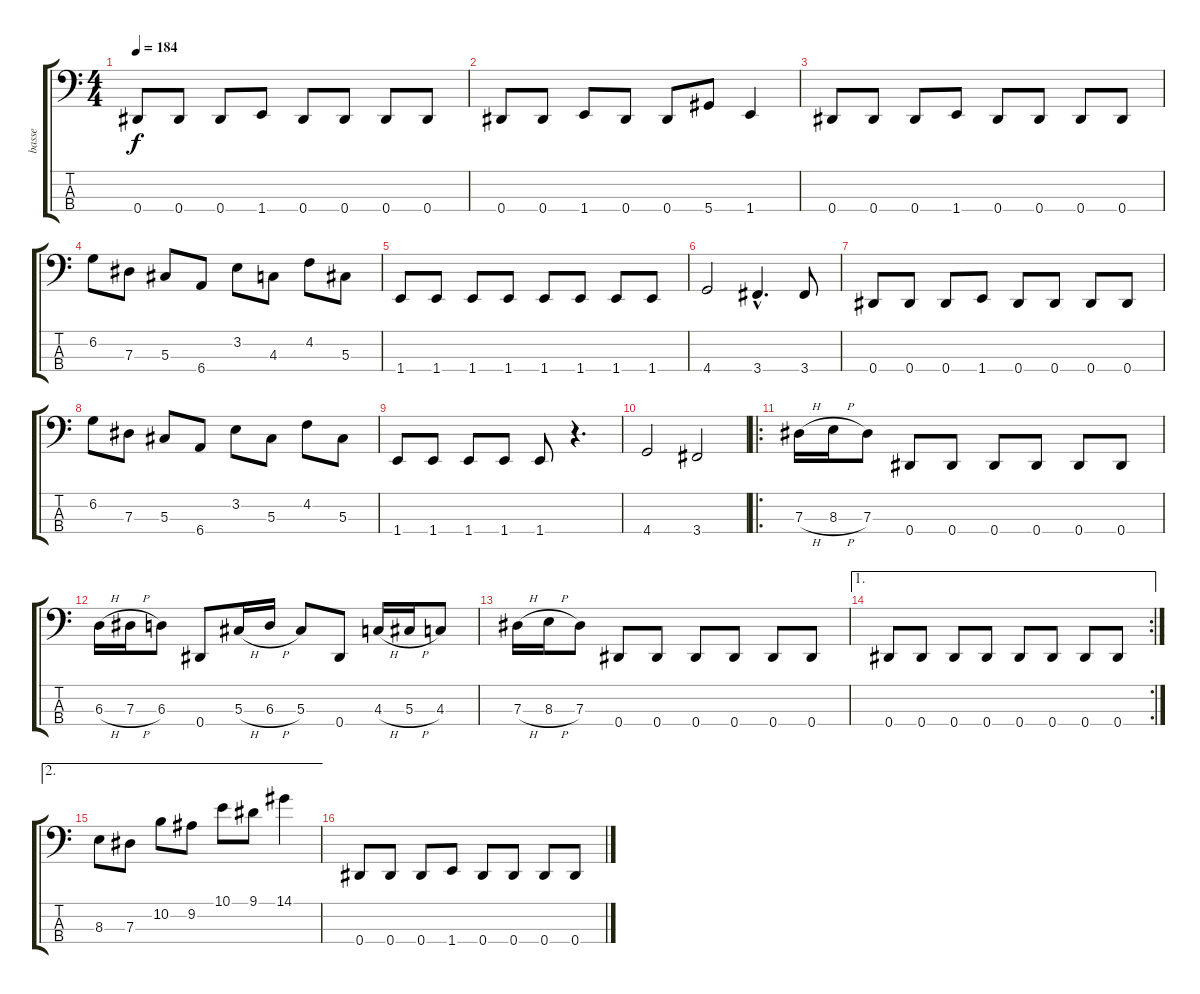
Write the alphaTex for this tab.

\track ("basse" "basse") {instrument electricbasspick}
\staff {score tabs}
\tuning (Gb2 Db2 Ab1 Eb1) {hide}
\ts (4 4)
\tempo 184
\clef f4
\ks c
0.4.8{dy f} 0.4.8 0.4.8 1.4.8 0.4.8 0.4.8 0.4.8 0.4.8 |
0.4.8 0.4.8 1.4.8 0.4.8 0.4.8 5.4.8 1.4.4 |
0.4.8 0.4.8 0.4.8 1.4.8 0.4.8 0.4.8 0.4.8 0.4.8 |
6.2.8 7.3.8 5.3.8 6.4.8 3.2.8 4.3.8 4.2.8 5.3.8 |
1.4.8 1.4.8 1.4.8 1.4.8 1.4.8 1.4.8 1.4.8 1.4.8 |
4.4.2 3.4{hac}.4{d} 3.4.8 |
0.4.8 0.4.8 0.4.8 1.4.8 0.4.8 0.4.8 0.4.8 0.4.8 |
6.2.8 7.3.8 5.3.8 6.4.8 3.2.8 5.3.8 4.2.8 5.3.8 |
1.4.8 1.4.8 1.4.8 1.4.8 1.4.8 r.4{d} |
4.4.2 3.4.2 |
\ro
7.3{h}.16 8.3{h}.16 7.3.8 0.4.8 0.4.8 0.4.8 0.4.8 0.4.8 0.4.8 |
6.3{h}.16 7.3{h}.16 6.3.8 0.4.8 5.3{h}.16 6.3{h}.16 5.3.8 0.4.8 4.3{h}.16 5.3{h}.16 4.3.8 |
7.3{h}.16 8.3{h}.16 7.3.8 0.4.8 0.4.8 0.4.8 0.4.8 0.4.8 0.4.8 |
\ae 1
\rc 2
0.4.8 0.4.8 0.4.8 0.4.8 0.4.8 0.4.8 0.4.8 0.4.8 |
\ae 2
8.3.8 7.3.8 10.2.8 9.2.8 10.1.8 9.1.8 14.1.4 |
0.4.8 0.4.8 0.4.8 1.4.8 0.4.8 0.4.8 0.4.8 0.4.8
